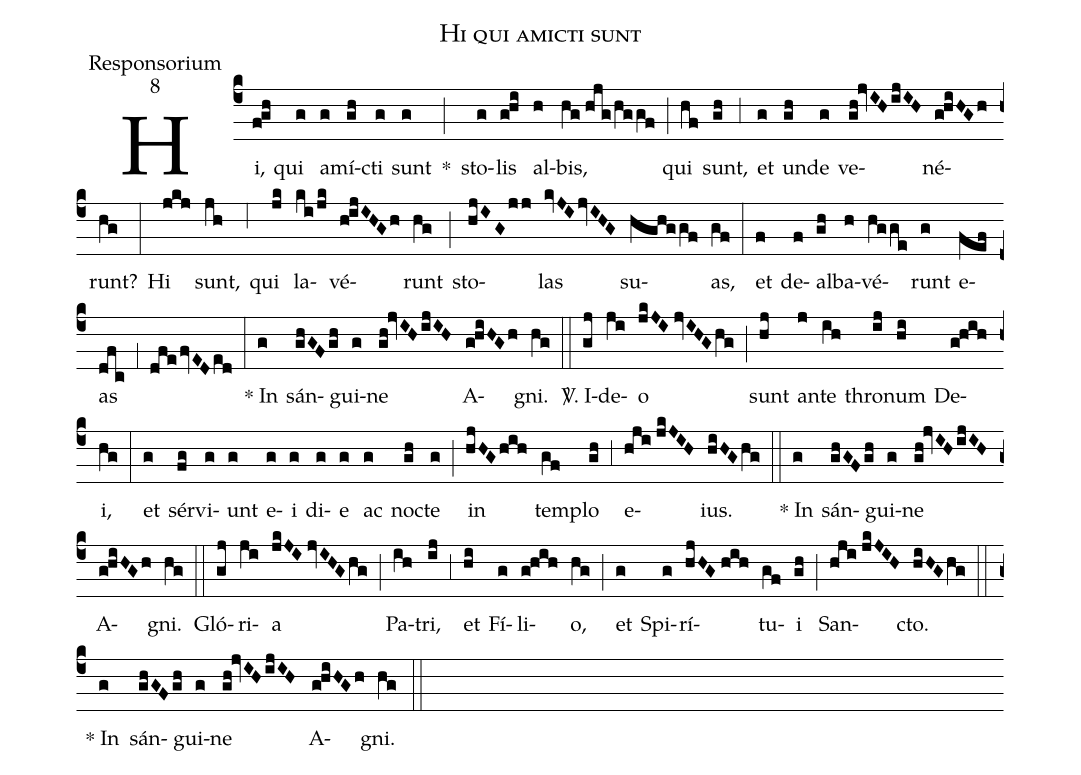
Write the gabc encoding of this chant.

name:Hi qui amicti sunt;
office-part:Responsorium;
mode:8;
%%
(c4) Hi,(f!gh) qui(g) a(g)mí(gh)cti(g) sunt(g) *(;) sto(g)lis(g!hi) al(h)bis,(hg//hjg/hggf) (;) qui(hf) sunt,(gh) (;3) et(g) un(gh)de(g) ve(gh!jvIH/ijIH)né(g!hiHGh)runt?(hg) (:) Hi(jkj) sunt,(jh) (;6) qui(jk) la(ki/jk)vé(h!ijIHGh)runt(hg) (;) sto(hjIG/jj)las(kvJI/jvIHG) su(hghggf)as,(gf) (:) et(f) de(f)al(gh)ba(h)vé(hgge)runt(g) e(fef)as(dfc) (;1) (dfe/fvED/ed) (:) * In(g) sán(ghGFgh)gui(g)ne(gh!jvIH/ijIH) A(g!hiHGh)gni.(hg) (::)

<sp>V/</sp>. I(gj)de(ji)o(jkJI//jvIHG/hg) (;) sunt(hj) an(j)te(ih) thro(ij)num(hi) De(g!hih)i,(hg) (:) et(g) sér(fg)vi(g)unt(g) e(g)i(g) di(g)e(g) ac(g) no(gh)cte(g) (;) in(hjHG/hih) tem(gf)plo(gh) (;3) e(hji//jkJIH)ius.(hiHG/hg) (::)

* In(g) sán(ghGFgh)gui(g)ne(gh!jvIH/ijIH) A(g!hiHGh)gni.(hg) (::)

Gló(gj)ri(ji)a(jkJI//jvIHG/hg) (;) Pa(ih)tri,(ij) (,3) et(hi) Fí(g)li(g!hih)o,(hg) (;) et(g) Spi(g)rí(hjHG//hih)tu(gf)i(gh) (;) San(hji//jkJIH)cto.(hiHG/hg) (::)

* In(g) sán(ghGFgh)gui(g)ne(gh!jvIH/ijIH) A(g!hiHGh)gni.(hg) (::)
